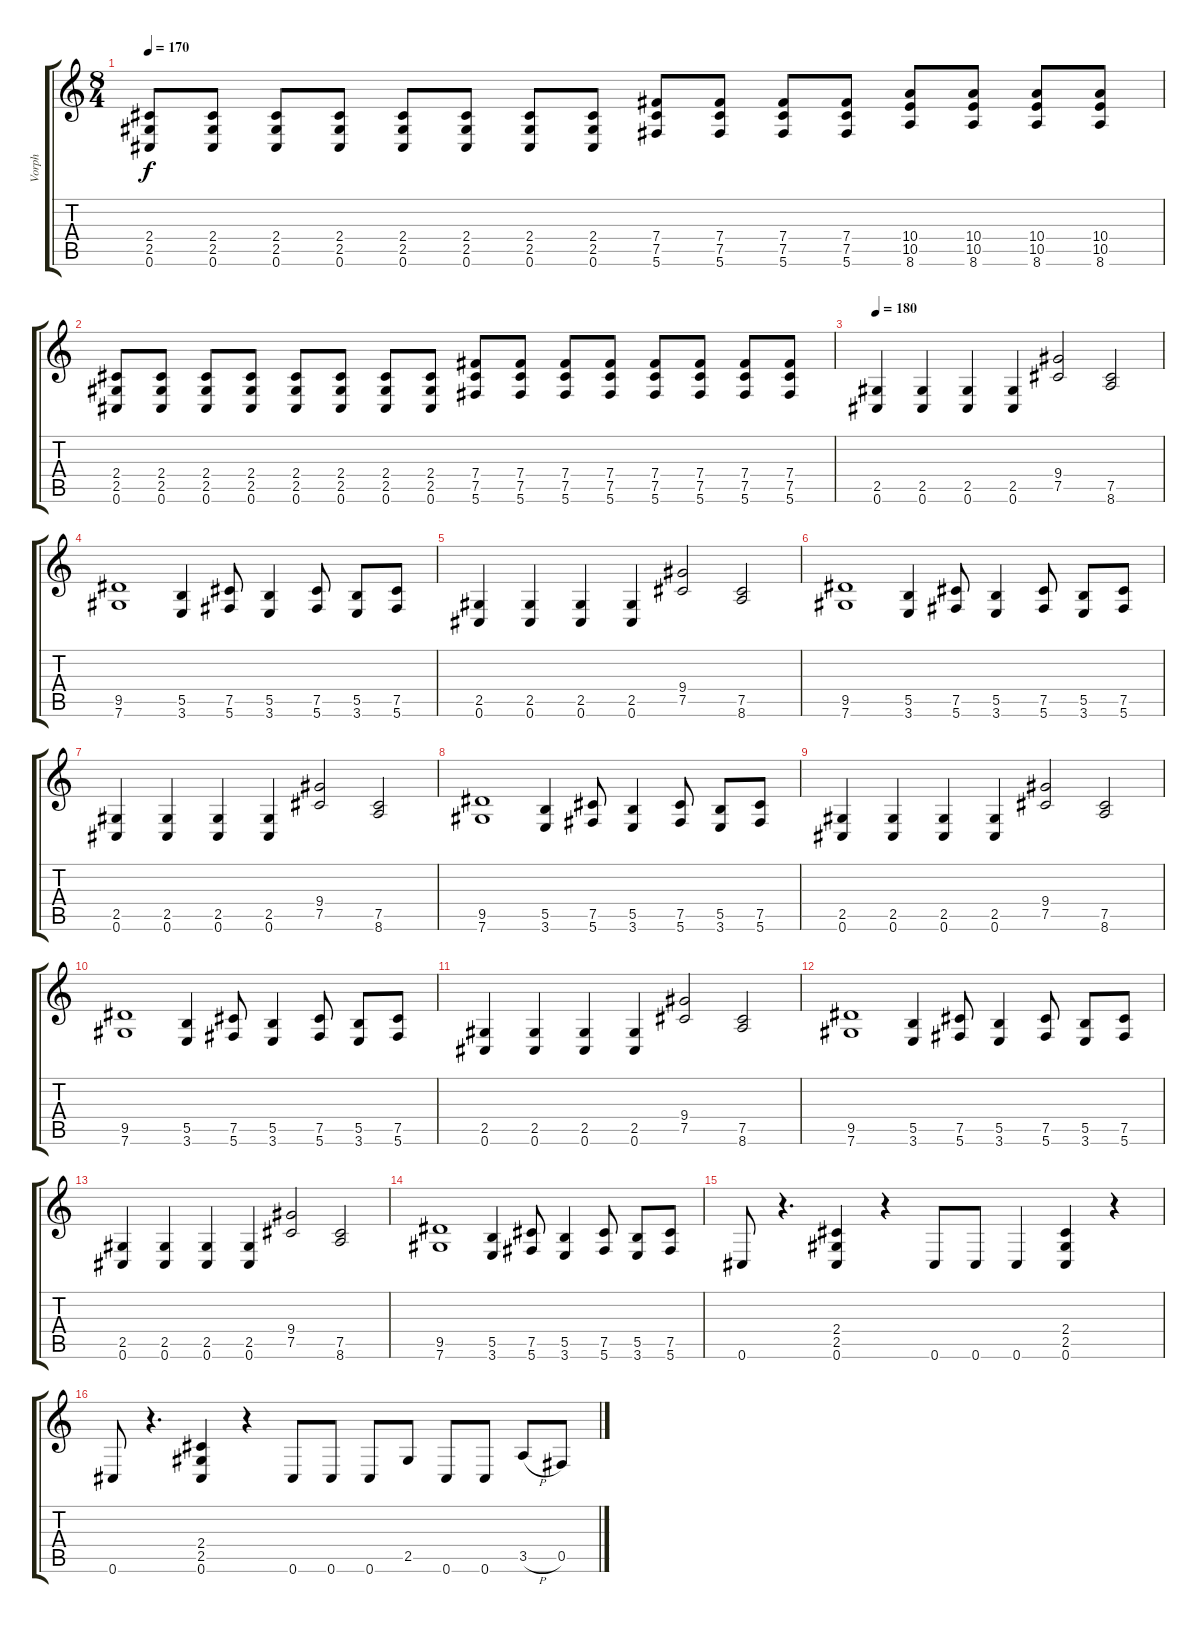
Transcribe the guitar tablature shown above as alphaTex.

\track ("Vorph" "Vorph") {instrument distortionguitar}
\staff {score tabs}
\tuning (Db4 Ab3 E3 B2 Gb2 Db2) {hide}
\ts (8 4)
\tempo 170
\clef g2
\ks c
(2.4 2.5 0.6).8{dy f} (2.4 2.5 0.6).8 (2.4 2.5 0.6).8 (2.4 2.5 0.6).8 (2.4 2.5 0.6).8 (2.4 2.5 0.6).8 (2.4 2.5 0.6).8 (2.4 2.5 0.6).8 (7.4 7.5 5.6).8 (7.4 7.5 5.6).8 (7.4 7.5 5.6).8 (7.4 7.5 5.6).8 (10.4 10.5 8.6).8 (10.4 10.5 8.6).8 (10.4 10.5 8.6).8 (10.4 10.5 8.6).8 |
(2.4 2.5 0.6).8 (2.4 2.5 0.6).8 (2.4 2.5 0.6).8 (2.4 2.5 0.6).8 (2.4 2.5 0.6).8 (2.4 2.5 0.6).8 (2.4 2.5 0.6).8 (2.4 2.5 0.6).8 (7.4 7.5 5.6).8 (7.4 7.5 5.6).8 (7.4 7.5 5.6).8 (7.4 7.5 5.6).8 (7.4 7.5 5.6).8 (7.4 7.5 5.6).8 (7.4 7.5 5.6).8 (7.4 7.5 5.6).8 |
\tempo 180
(2.5 0.6).4 (2.5 0.6).4 (2.5 0.6).4 (2.5 0.6).4 (9.4 7.5).2 (7.5 8.6).2 |
(9.5 7.6).1 (5.5 3.6).4 (7.5 5.6).8 (5.5 3.6).4 (7.5 5.6).8 (5.5 3.6).8 (7.5 5.6).8 |
(2.5 0.6).4 (2.5 0.6).4 (2.5 0.6).4 (2.5 0.6).4 (9.4 7.5).2 (7.5 8.6).2 |
(9.5 7.6).1 (5.5 3.6).4 (7.5 5.6).8 (5.5 3.6).4 (7.5 5.6).8 (5.5 3.6).8 (7.5 5.6).8 |
(2.5 0.6).4 (2.5 0.6).4 (2.5 0.6).4 (2.5 0.6).4 (9.4 7.5).2 (7.5 8.6).2 |
(9.5 7.6).1 (5.5 3.6).4 (7.5 5.6).8 (5.5 3.6).4 (7.5 5.6).8 (5.5 3.6).8 (7.5 5.6).8 |
(2.5 0.6).4 (2.5 0.6).4 (2.5 0.6).4 (2.5 0.6).4 (9.4 7.5).2 (7.5 8.6).2 |
(9.5 7.6).1 (5.5 3.6).4 (7.5 5.6).8 (5.5 3.6).4 (7.5 5.6).8 (5.5 3.6).8 (7.5 5.6).8 |
(2.5 0.6).4 (2.5 0.6).4 (2.5 0.6).4 (2.5 0.6).4 (9.4 7.5).2 (7.5 8.6).2 |
(9.5 7.6).1 (5.5 3.6).4 (7.5 5.6).8 (5.5 3.6).4 (7.5 5.6).8 (5.5 3.6).8 (7.5 5.6).8 |
(2.5 0.6).4 (2.5 0.6).4 (2.5 0.6).4 (2.5 0.6).4 (9.4 7.5).2 (7.5 8.6).2 |
(9.5 7.6).1 (5.5 3.6).4 (7.5 5.6).8 (5.5 3.6).4 (7.5 5.6).8 (5.5 3.6).8 (7.5 5.6).8 |
0.6.8 r.4{d} (2.4 2.5 0.6).4 r.4 0.6.8 0.6.8 0.6.4 (2.4 2.5 0.6).4 r.4 |
0.6.8 r.4{d} (2.4 2.5 0.6).4 r.4 0.6.8 0.6.8 0.6.8 2.5.8 0.6.8 0.6.8 3.5{h}.8 0.5.8
